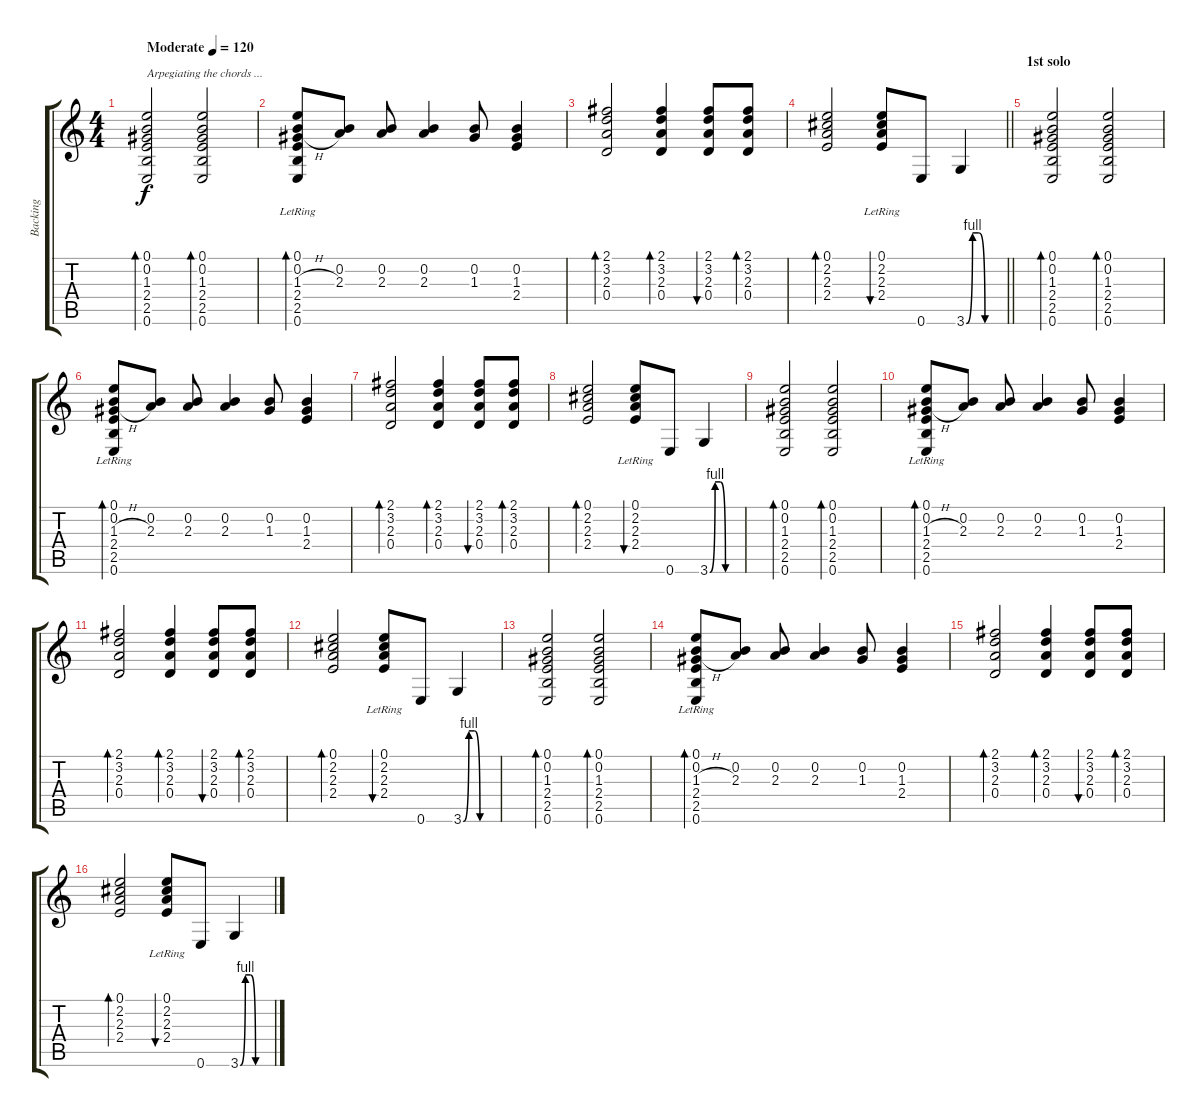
\track ("Backing" "Backing") {instrument acousticguitarsteel}
\staff {score tabs}
\tuning (E4 B3 G3 D3 A2 E2) {hide}
\ts (4 4)
\tempo (120 "Moderate")
\clef g2
\ks c
(0.1 0.2 1.3 2.4 2.5 0.6).2{bd 60 txt "Arpegiating the chords ..." dy f instrument acousticguitarsteel} (0.1 0.2 1.3 2.4 2.5 0.6).2{bd 60} |
(0.1{lr} 0.2 1.3{h} 2.4{lr} 2.5{lr} 0.6{lr}).8{bd 60} (0.2 2.3).8 (0.2 2.3).8 (0.2 2.3).4 (0.2 1.3).8 (0.2 1.3 2.4).4 |
(2.1 3.2 2.3 0.4).2{bd 60} (2.1 3.2 2.3 0.4).4{bd 60} (2.1 3.2 2.3 0.4).8{bu 60} (2.1 3.2 2.3 0.4).8{bd 60} |
\barLineRight lightlight
(0.1 2.2 2.3 2.4).2{bd 60} (0.1{lr} 2.2{lr} 2.3{lr} 2.4{lr}).8{bu 60} 0.6.8 3.6{be (custom 0 0 10 4 20 4 30 0 60 0)}.4 |
\section ("" "1st solo")
(0.1 0.2 1.3 2.4 2.5 0.6).2{bd 60} (0.1 0.2 1.3 2.4 2.5 0.6).2{bd 60} |
(0.1{lr} 0.2 1.3{h} 2.4{lr} 2.5{lr} 0.6{lr}).8{bd 60} (0.2 2.3).8 (0.2 2.3).8 (0.2 2.3).4 (0.2 1.3).8 (0.2 1.3 2.4).4 |
(2.1 3.2 2.3 0.4).2{bd 60} (2.1 3.2 2.3 0.4).4{bd 60} (2.1 3.2 2.3 0.4).8{bu 60} (2.1 3.2 2.3 0.4).8{bd 60} |
(0.1 2.2 2.3 2.4).2{bd 60} (0.1{lr} 2.2{lr} 2.3{lr} 2.4{lr}).8{bu 60} 0.6.8 3.6{be (custom 0 0 10 4 20 4 30 0 60 0)}.4 |
(0.1 0.2 1.3 2.4 2.5 0.6).2{bd 60} (0.1 0.2 1.3 2.4 2.5 0.6).2{bd 60} |
(0.1{lr} 0.2 1.3{h} 2.4{lr} 2.5{lr} 0.6{lr}).8{bd 60} (0.2 2.3).8 (0.2 2.3).8 (0.2 2.3).4 (0.2 1.3).8 (0.2 1.3 2.4).4 |
(2.1 3.2 2.3 0.4).2{bd 60} (2.1 3.2 2.3 0.4).4{bd 60} (2.1 3.2 2.3 0.4).8{bu 60} (2.1 3.2 2.3 0.4).8{bd 60} |
(0.1 2.2 2.3 2.4).2{bd 60} (0.1{lr} 2.2{lr} 2.3{lr} 2.4{lr}).8{bu 60} 0.6.8 3.6{be (custom 0 0 10 4 20 4 30 0 60 0)}.4 |
(0.1 0.2 1.3 2.4 2.5 0.6).2{bd 60} (0.1 0.2 1.3 2.4 2.5 0.6).2{bd 60} |
(0.1{lr} 0.2 1.3{h} 2.4{lr} 2.5{lr} 0.6{lr}).8{bd 60} (0.2 2.3).8 (0.2 2.3).8 (0.2 2.3).4 (0.2 1.3).8 (0.2 1.3 2.4).4 |
(2.1 3.2 2.3 0.4).2{bd 60} (2.1 3.2 2.3 0.4).4{bd 60} (2.1 3.2 2.3 0.4).8{bu 60} (2.1 3.2 2.3 0.4).8{bd 60} |
(0.1 2.2 2.3 2.4).2{bd 60} (0.1{lr} 2.2{lr} 2.3{lr} 2.4{lr}).8{bu 60} 0.6.8 3.6{be (custom 0 0 10 4 20 4 30 0 60 0)}.4
